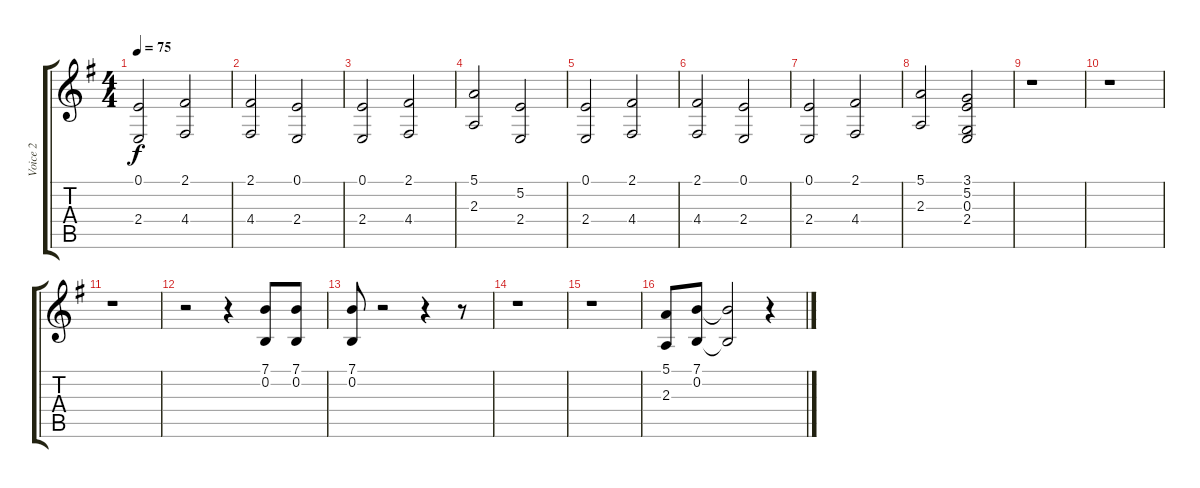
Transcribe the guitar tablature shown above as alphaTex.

\track ("Voice 2" "Voice 2") {instrument stringensemble1}
\staff {score tabs}
\tuning (E4 B3 G3 D3 A2 E2) {hide}
\ts (4 4)
\tempo 75
\clef g2
\ks eminor
(0.1 2.4).2{dy f instrument stringensemble1} (2.1 4.4).2 |
(2.1 4.4).2 (0.1 2.4).2 |
(0.1 2.4).2 (2.1 4.4).2 |
(5.1 2.3).2 (5.2 2.4).2 |
(0.1 2.4).2 (2.1 4.4).2 |
(2.1 4.4).2 (0.1 2.4).2 |
(0.1 2.4).2 (2.1 4.4).2 |
(5.1 2.3).2 (3.1 5.2 0.3 2.4).2 |
r.1 |
r.1 |
r.1 |
r.2 r.4 (7.1 0.2).8 (7.1 0.2).8 |
(7.1 0.2).8 r.2 r.4 r.8 |
r.1 |
r.1 |
(5.1 2.3).8 (7.1 0.2).8 (7.1{t} 0.2{t}).2 r.4
